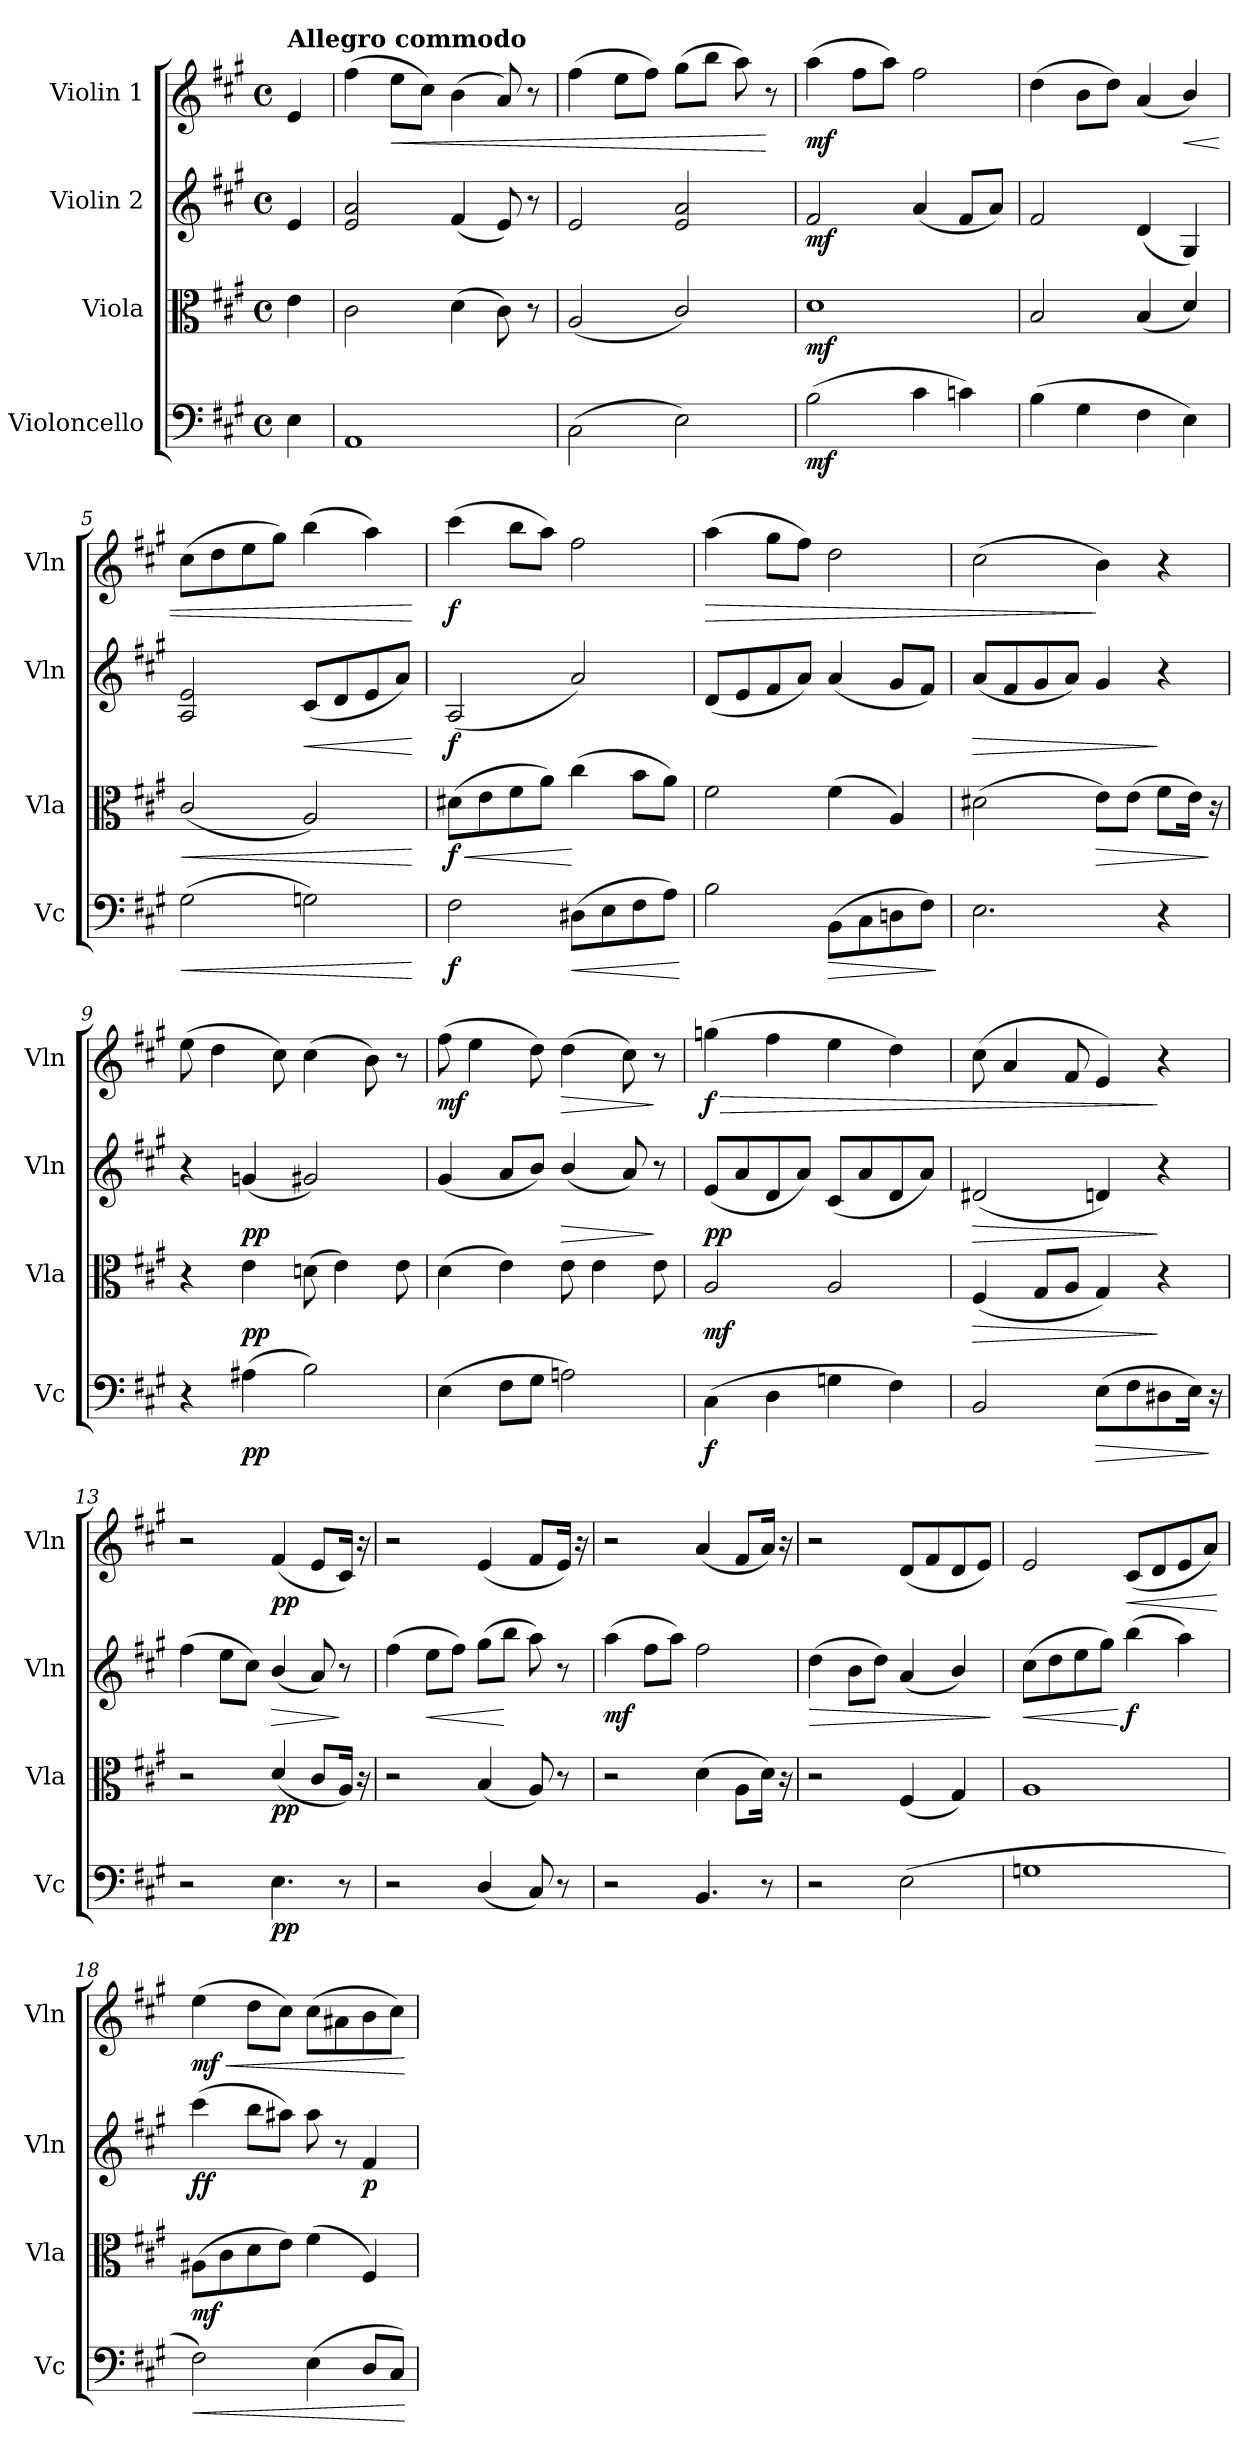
**kern	**dynam	**kern	**dynam	**kern	**dynam	**kern	**dynam
*part4	*part4	*part3	*part3	*part2	*part2	*part1	*part1
*staff4	*staff4	*staff3	*staff3	*staff2	*staff2	*staff1	*staff1
*I"Violoncello	*	*I"Viola	*	*I"Violin 2	*	*I"Violin 1	*
*I'Vc	*	*I'Vla	*	*I'Vln	*	*I'Vln	*
*clefF4	*	*clefC3	*	*clefG2	*	*clefG2	*
*k[f#c#g#]	*	*k[f#c#g#]	*	*k[f#c#g#]	*	*k[f#c#g#]	*
*M4/4	*	*M4/4	*	*M4/4	*	*M4/4	*
*met(c)	*	*met(c)	*	*met(c)	*	*met(c)	*
*MM96	*	*MM96	*	*MM96	*	*MM96	*
=	=	=	=	=	=	=	=
!	!	!	!	!	!	!LO:TX:a:B:t=Allegro commodo	!
!	!LO:DY:b	!	!LO:DY:b	!	!LO:DY:b	!	!LO:DY:b
4E\	other-dynamics	4e\	other-dynamics	4e/	other-dynamics	4e/	other-dynamics
=1	=1	=1	=1	=1	=1	=1	=1
1AA	.	2c#\	.	2e/ 2a/	.	(>4ff#\	.
!	!	!	!	!	!	!	!LO:HP:b
.	.	.	.	.	.	8ee\L	<
.	.	.	.	.	.	8cc#\J)	.
.	.	(>4d\	.	(<4f#/	.	(>4b\	.
.	.	8c#\)	.	8e/)	.	8a/)	.
.	.	8r	.	8r	.	8r	.
=2	=2	=2	=2	=2	=2	=2	=2
(>2C#\	.	(<2A/	.	2e/	.	(>4ff#\	.
.	.	.	.	.	.	8ee\L	.
.	.	.	.	.	.	8ff#\J)	.
2E\)	.	2c#/)	.	2e/ 2a/	.	(>8gg#\L	.
.	.	.	.	.	.	8bb\J	.
.	.	.	.	.	.	8aa\)	.
.	.	.	.	.	.	8r	[
=3	=3	=3	=3	=3	=3	=3	=3
!	!LO:DY:b	!	!LO:DY:b	!	!LO:DY:b	!	!LO:DY:b
(>2B\	mf	1d	mf	2f#/	mf	(>4aa\	mf
.	.	.	.	.	.	8ff#\L	.
.	.	.	.	.	.	8aa\J)	.
4c#\	.	.	.	(<4a/	.	2ff#\	.
4cn\)	.	.	.	8f#/L	.	.	.
.	.	.	.	8a/J)	.	.	.
=4	=4	=4	=4	=4	=4	=4	=4
(>4B\	.	2B/	.	2f#/	.	(>4dd\	.
4G#\	.	.	.	.	.	8b\L	.
.	.	.	.	.	.	8dd\J)	.
4F#\	.	(<4B/	.	(<4d/	.	(<4a/	.
!	!	!	!	!	!	!	!LO:HP:b
4E\)	.	4d/)	.	4G#/)	.	4b/)	<
=5	=5	=5	=5	=5	=5	=5	=5
!	!LO:HP:b	!	!LO:HP:b	!	!	!	!
(>2G#\	<	(<2c#/	<	2A/ 2e/	.	(>8cc#\L	.
.	.	.	.	.	.	8dd\	.
.	.	.	.	.	.	8ee\	.
.	.	.	.	.	.	8gg#\J)	.
!	!	!	!	!	!LO:HP:b	!	!
2Gn\)	.	2A/)	.	(<8c#/L	<	(>4bb\	.
.	.	.	.	8d/	.	.	.
.	.	.	.	8e/	.	4aa\)	.
.	.	.	.	8a/J)	.	.	.
.	[	.	[	.	[	.	[
=6	=6	=6	=6	=6	=6	=6	=6
!	!LO:DY:b	!	!LO:HP:b	!	!	!	!
!	!	!	!LO:DY:n=1:b	!	!LO:DY:b	!	!LO:DY:b
2F#\	f	(>8d#X\L	< f	(<2A/	f	(>4ccc#\	f
.	.	8e\	.	.	.	.	.
.	.	8f#\	.	.	.	8bb\L	.
.	.	8a\J)	.	.	.	8aa\J)	.
!	!LO:HP:b	!	!	!	!	!	!
(>8D#X\L	<	(>4cc#\	[	2a/)	.	2ff#\	.
8E\	.	.	.	.	.	.	.
8F#\	.	8b\L	.	.	.	.	.
8A\J)	.	8a\J)	.	.	.	.	.
.	[	.	.	.	.	.	.
=7	=7	=7	=7	=7	=7	=7	=7
!	!	!	!	!	!	!	!LO:HP:b
2B\	.	2f#\	.	(<8d/L	.	(>4aa\	>
.	.	.	.	8e/	.	.	.
.	.	.	.	8f#/	.	8gg#\L	.
.	.	.	.	8a/J)	.	8ff#\J)	.
!	!LO:HP:b	!	!	!	!	!	!
(>8BB\L	>	(>4f#\	.	(<4a/	.	2dd\	.
8C#\	.	.	.	.	.	.	.
8Dn\	.	4A/)	.	8g#/L	.	.	.
8F#\J)	.	.	.	8f#/J)	.	.	.
.	]	.	.	.	.	.	.
=8	=8	=8	=8	=8	=8	=8	=8
!	!	!	!	!	!LO:HP:b	!	!
2.E\	.	(>2d#X\	.	(<8a/L	>	(>2cc#\	.
.	.	.	.	8f#/	.	.	.
.	.	.	.	8g#/	.	.	.
.	.	.	.	8a/J)	.	.	.
!	!	!	!LO:HP:b	!	!	!	!
.	.	8e\L)	>	4g#/	.	4b\)	]
.	.	(>8e\J	.	.	.	.	.
4r	.	8f#\L	.	4r	]	4r	.
.	.	16e\Jk)	.	.	.	.	.
.	.	16r	]	.	.	.	.
=9	=9	=9	=9	=9	=9	=9	=9
!	!	!	!	!	!	!	!LO:DY:b
4r	.	4r	.	4r	.	(>8ee\	other-dynamics
.	.	.	.	.	.	4dd\	.
!	!LO:DY:b	!	!LO:DY:b	!	!LO:DY:b	!	!
(>4A#X\	pp	4e\	pp	(<4gn/	pp	.	.
.	.	.	.	.	.	8cc#\)	.
2B\)	.	(>8dn\	.	2g#X/)	.	(>4cc#\	.
.	.	4e\)	.	.	.	.	.
.	.	.	.	.	.	8b\)	.
.	.	8e\	.	.	.	8r	.
!!LO:LB:g=z
=10	=10	=10	=10	=10	=10	=10	=10
!	!	!	!	!	!	!	!LO:DY:b
(>4E\	.	(>4d\	.	(<4g#/	.	(>8ff#\	mf
.	.	.	.	.	.	4ee\	.
8F#\L	.	4e\)	.	8a/L	.	.	.
8G#\J	.	.	.	8b/J)	.	8dd\)	.
!	!	!	!	!	!LO:HP:b	!	!LO:HP:b
2An\)	.	8e\	.	(<4b/	>	(>4dd\	>
.	.	4e\	.	.	.	.	.
.	.	.	.	8a/)	.	8cc#\)	.
.	.	8e\	.	8r	]	8r	]
=11	=11	=11	=11	=11	=11	=11	=11
!	!LO:DY:b	!	!LO:DY:b	!	!LO:DY:b	!	!LO:HP:b
!	!	!	!	!	!	!	!LO:DY:n=1:b
(>4C#\	f	2A/	mf	(<8e/L	pp	(>4ggn\	> f
.	.	.	.	8a/	.	.	.
4D\	.	.	.	8d/	.	4ff#\	.
.	.	.	.	8a/J)	.	.	.
4Gn\	.	2A/	.	(<8c#/L	.	4ee\	.
.	.	.	.	8a/	.	.	.
4F#\)	.	.	.	8d/	.	4dd\)	.
.	.	.	.	8a/J)	.	.	.
=12	=12	=12	=12	=12	=12	=12	=12
!	!	!	!LO:HP:b	!	!LO:HP:b	!	!
2BB/	.	(<4F#/	>	(<2d#X/	>	(>8cc#\	.
.	.	.	.	.	.	4a/	.
.	.	8G#/L	.	.	.	.	.
.	.	8A/J	.	.	.	8f#/	.
!	!LO:HP:b	!	!	!	!	!	!
(>8E\L	>	4G#/)	.	4dn/)	.	4e/)	.
8F#\	.	.	.	.	.	.	.
8D#X\	.	4r	]	4r	]	4r	]
16E\Jk)	.	.	.	.	.	.	.
16r	]	.	.	.	.	.	.
=13	=13	=13	=13	=13	=13	=13	=13
!	!	!	!	!	!LO:DY:b	!	!
2r	.	2r	.	(>4ff#\	other-dynamics	2r	.
.	.	.	.	8ee\L	.	.	.
.	.	.	.	8cc#\J)	.	.	.
!	!LO:DY:b	!	!LO:DY:b	!	!LO:HP:b	!	!LO:DY:b
4.E\	pp	(<4d/	pp	(<4b/	>	(<4f#/	pp
.	.	8c#/L	.	8a/)	.	8e/L	.
8r	.	16A/Jk)	.	8r	]	16c#/Jk)	.
.	.	16r	.	.	.	16r	.
=14	=14	=14	=14	=14	=14	=14	=14
2r	.	2r	.	(>4ff#\	.	2r	.
!	!	!	!	!	!LO:HP:b	!	!
.	.	.	.	8ee\L	<	.	.
.	.	.	.	8ff#\J)	.	.	.
(<4D/	.	(<4B/	.	(>8gg#\L	.	(<4e/	.
.	.	.	.	8bb\J	[	.	.
8C#/)	.	8A/)	.	8aa\)	.	8f#/L	.
8r	.	8r	.	8r	.	16e/Jk)	.
.	.	.	.	.	.	16r	.
=15	=15	=15	=15	=15	=15	=15	=15
!	!	!	!	!	!LO:DY:b	!	!
2r	.	2r	.	(>4aa\	mf	2r	.
.	.	.	.	8ff#\L	.	.	.
.	.	.	.	8aa\J)	.	.	.
4.BB/	.	(>4d\	.	2ff#\	.	(<4a/	.
.	.	8A\L	.	.	.	8f#/L	.
8r	.	16d\Jk)	.	.	.	16a/Jk)	.
.	.	16r	.	.	.	16r	.
=16	=16	=16	=16	=16	=16	=16	=16
!	!	!	!	!	!LO:HP:b	!	!
2r	.	2r	.	(>4dd\	>	2r	.
.	.	.	.	8b\L	.	.	.
.	.	.	.	8dd\J)	.	.	.
(>2E\	.	(<4F#/	.	(<4a/	.	(<8d/L	.
.	.	.	.	.	.	8f#/	.
.	.	4G#/)	.	4b/)	.	8d/	.
.	.	.	.	.	.	8e/J)	.
.	.	.	.	.	]	.	.
=17	=17	=17	=17	=17	=17	=17	=17
!	!	!	!	!	!LO:HP:b	!	!
1Gn	.	1A	.	(>8cc#\L	<	2e/	.
.	.	.	.	8dd\	.	.	.
.	.	.	.	8ee\	.	.	.
.	.	.	.	8gg#\J)	.	.	.
!	!	!	!	!	!LO:DY:n=1:b	!	!LO:HP:b
.	.	.	.	(>4bb\	[ f	(<8c#/L	<
.	.	.	.	.	.	8d/	.
.	.	.	.	4aa\)	.	8e/	.
.	.	.	.	.	.	8a/J)	.
.	.	.	.	.	.	.	[
=18	=18	=18	=18	=18	=18	=18	=18
!	!LO:HP:b	!	!LO:DY:b	!	!LO:DY:b	!	!LO:HP:b
!	!	!	!	!	!	!	!LO:DY:n=1:b
2F#\)	<	(>8A#X\L	mf	(>4ccc#\	ff	(>4ee\	< mf
.	.	8c#\	.	.	.	.	.
.	.	8d\	.	8bb\L	.	8dd\L	.
.	.	8e\J)	.	8aa#X\J)	.	8cc#\J)	.
(>4E\	.	(>4f#\	.	8aa#\	.	(>8cc#\L	.
.	.	.	.	8r	.	8a#X\	.
!	!	!	!	!	!LO:DY:b	!	!
8D/L	.	4F#/)	.	4f#/	p	8b\	.
8C#/J)	.	.	.	.	.	8cc#\J)	.
.	[	.	.	.	.	.	[
=	=	=	=	=	=	=	=
*-	*-	*-	*-	*-	*-	*-	*-
